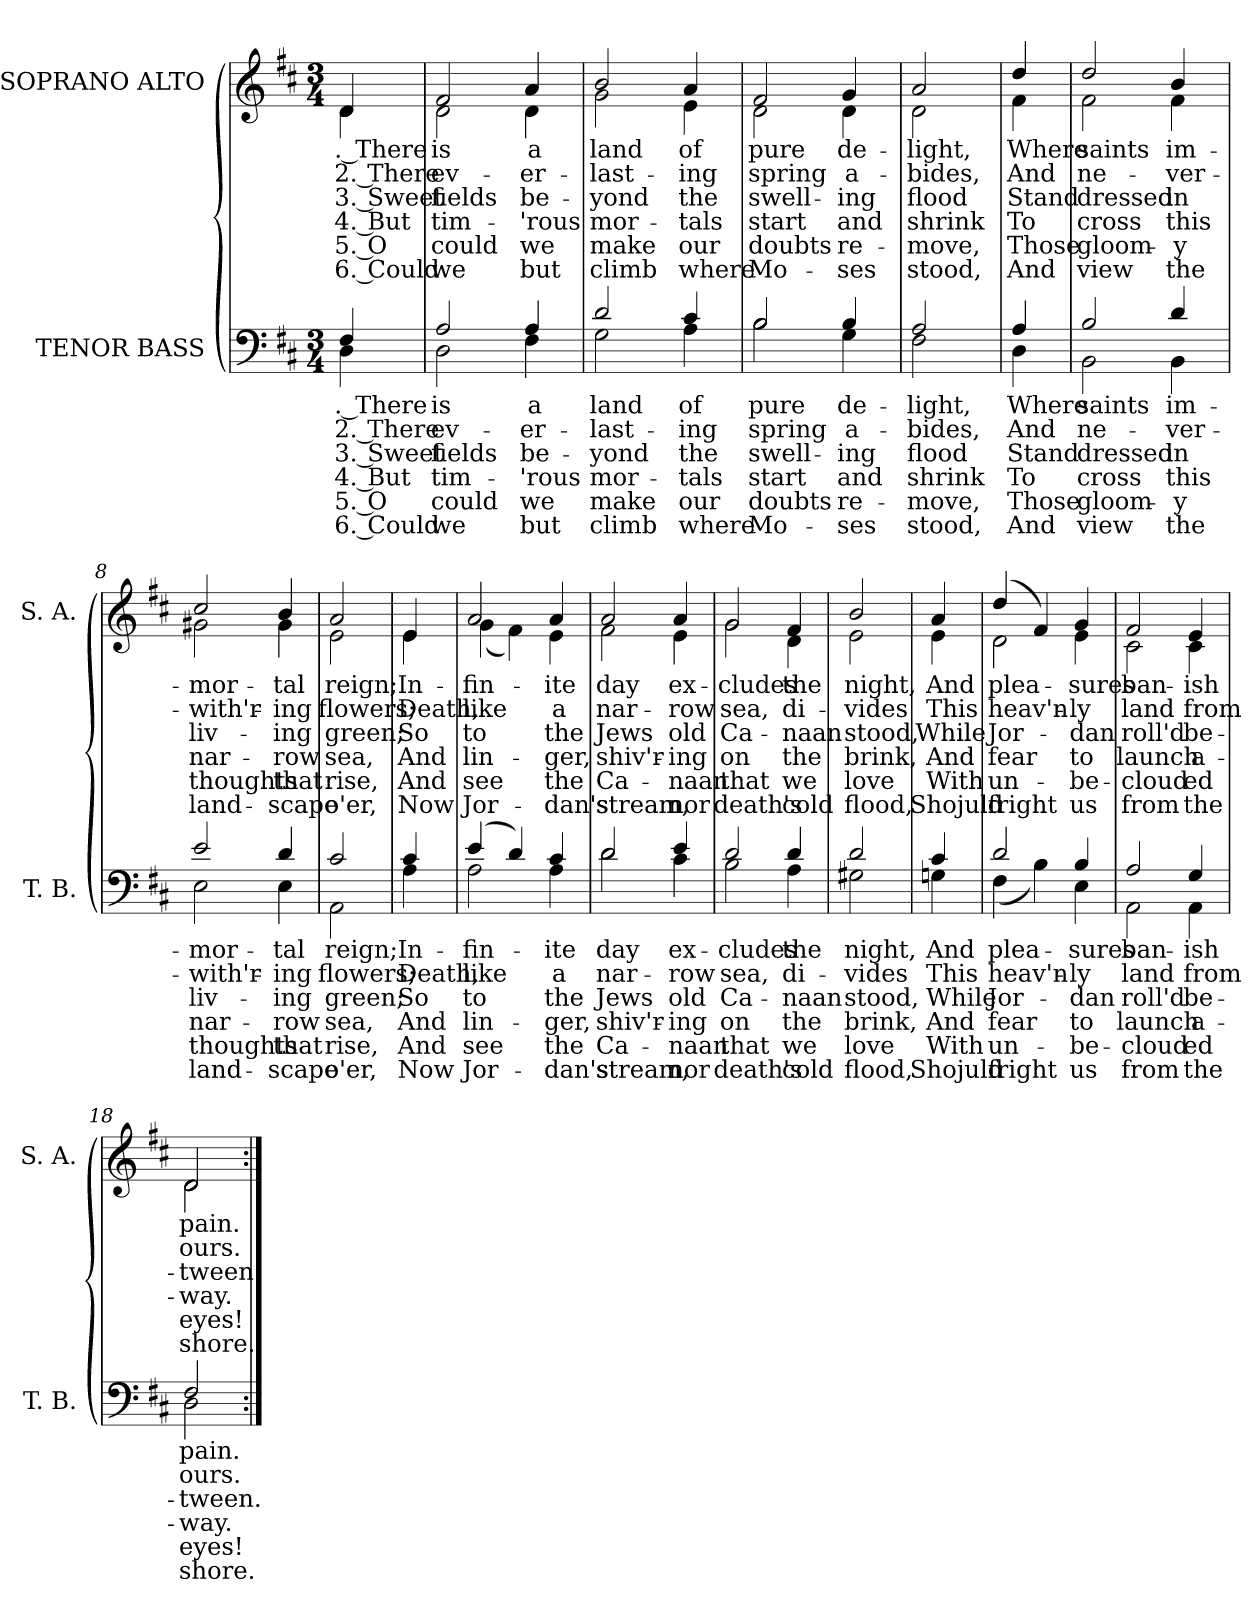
**kern	**text	**text	**text	**text	**text	**text	**kern	**text	**text	**text	**text	**text	**text
*part2	*part2	*part2	*part2	*part2	*part2	*part2	*part1	*part1	*part1	*part1	*part1	*part1	*part1
*staff2	*staff2	*staff2	*staff2	*staff2	*staff2	*staff2	*staff1	*staff1	*staff1	*staff1	*staff1	*staff1	*staff1
*I"TENOR BASS	*	*	*	*	*	*	*I"SOPRANO ALTO	*	*	*	*	*	*
*I'T. B.	*	*	*	*	*	*	*I'S. A.	*	*	*	*	*	*
*clefF4	*	*	*	*	*	*	*clefG2	*	*	*	*	*	*
*k[f#c#]	*	*	*	*	*	*	*k[f#c#]	*	*	*	*	*	*
*D:	*	*	*	*	*	*	*D:	*	*	*	*	*	*
*M3/4	*	*	*	*	*	*	*M3/4	*	*	*	*	*	*
=1	=1	=1	=1	=1	=1	=1	=1	=1	=1	=1	=1	=1	=1
!	!LO:LY:a:rj	!LO:LY:a:rj	!LO:LY:a:rj	!LO:LY:a:rj	!LO:LY:a:rj	!LO:LY:a:rj	!	!LO:LY:b:rj	!LO:LY:b:rj	!LO:LY:b:rj	!LO:LY:b:rj	!LO:LY:b:rj	!LO:LY:b:rj
*^	*	*	*	*	*	*	*^	*	*	*	*	*	*
4F#/	4D\	. There	2. There	3. Sweet	4. But	5. O	6. Could	4d/	4d\	. There	2. There	3. Sweet	4. But	5. O	6. Could
=2	=2	=2	=2	=2	=2	=2	=2	=2	=2	=2	=2	=2	=2	=2	=2
!	!	!LO:LY:a	!LO:LY:a	!LO:LY:a	!LO:LY:a	!LO:LY:a	!LO:LY:a	!	!	!LO:LY:b	!LO:LY:b	!LO:LY:b	!LO:LY:b	!LO:LY:b	!LO:LY:b
2A/	2D\	is	ev-	fields	tim-	could	we	2f#/	2d\	is	ev-	fields	tim-	could	we
!	!	!LO:LY:a	!LO:LY:a	!LO:LY:a	!LO:LY:a	!LO:LY:a	!LO:LY:a	!	!	!LO:LY:b	!LO:LY:b	!LO:LY:b	!LO:LY:b	!LO:LY:b	!LO:LY:b
4A/	4F#\	a	-er-	be-	-'rous	we	but	4a/	4d\	a	-er-	be-	-'rous	we	but
=3	=3	=3	=3	=3	=3	=3	=3	=3	=3	=3	=3	=3	=3	=3	=3
!	!	!LO:LY:a	!LO:LY:a	!LO:LY:a	!LO:LY:a	!LO:LY:a	!LO:LY:a	!	!	!LO:LY:b	!LO:LY:b	!LO:LY:b	!LO:LY:b	!LO:LY:b	!LO:LY:b
2d/	2G\	land	-last-	-yond	mor-	make	climb	2b/	2g\	land	-last-	-yond	mor-	make	climb
!	!	!LO:LY:a	!LO:LY:a	!LO:LY:a	!LO:LY:a	!LO:LY:a	!LO:LY:a	!	!	!LO:LY:b	!LO:LY:b	!LO:LY:b	!LO:LY:b	!LO:LY:b	!LO:LY:b
4c#/	4A\	of	-ing	the	-tals	our	where	4a/	4e\	of	-ing	the	-tals	our	where
=4	=4	=4	=4	=4	=4	=4	=4	=4	=4	=4	=4	=4	=4	=4	=4
!	!	!LO:LY:a	!LO:LY:a	!LO:LY:a	!LO:LY:a	!LO:LY:a	!LO:LY:a	!	!	!LO:LY:b	!LO:LY:b	!LO:LY:b	!LO:LY:b	!LO:LY:b	!LO:LY:b
2B/	2B\	pure	spring	swell-	start	doubts	Mo-	2f#/	2d\	pure	spring	swell-	start	doubts	Mo-
!	!	!LO:LY:a	!LO:LY:a	!LO:LY:a	!LO:LY:a	!LO:LY:a	!LO:LY:a	!	!	!LO:LY:b	!LO:LY:b	!LO:LY:b	!LO:LY:b	!LO:LY:b	!LO:LY:b
4B/	4G\	de-	a-	-ing	and	re-	-ses	4g/	4d\	de-	a-	-ing	and	re-	-ses
=5	=5	=5	=5	=5	=5	=5	=5	=5	=5	=5	=5	=5	=5	=5	=5
!	!	!LO:LY:a	!LO:LY:a	!LO:LY:a	!LO:LY:a	!LO:LY:a	!LO:LY:a	!	!	!LO:LY:b	!LO:LY:b	!LO:LY:b	!LO:LY:b	!LO:LY:b	!LO:LY:b
2A/	2F#\	-light,	-bides,	flood	shrink	-move,	stood,	2a/	2d\	-light,	-bides,	flood	shrink	-move,	stood,
!!LO:LB:g=z	!!
=6	=6	=6	=6	=6	=6	=6	=6	=6	=6	=6	=6	=6	=6	=6	=6
!	!	!LO:LY:a	!LO:LY:a	!LO:LY:a	!LO:LY:a	!LO:LY:a	!LO:LY:a	!	!	!LO:LY:b	!LO:LY:b	!LO:LY:b	!LO:LY:b	!LO:LY:b	!LO:LY:b
4A/	4D\	Where	And	Stand	To	Those	And	4dd/	4f#\	Where	And	Stand	To	Those	And
=7	=7	=7	=7	=7	=7	=7	=7	=7	=7	=7	=7	=7	=7	=7	=7
!	!	!LO:LY:a	!LO:LY:a	!LO:LY:a	!LO:LY:a	!LO:LY:a	!LO:LY:a	!	!	!LO:LY:b	!LO:LY:b	!LO:LY:b	!LO:LY:b	!LO:LY:b	!LO:LY:b
2B/	2BB\	saints	ne-	dressed	cross	gloom-	view	2dd/	2f#\	saints	ne-	dressed	cross	gloom-	view
!	!	!LO:LY:a	!LO:LY:a	!LO:LY:a	!LO:LY:a	!LO:LY:a	!LO:LY:a	!	!	!LO:LY:b	!LO:LY:b	!LO:LY:b	!LO:LY:b	!LO:LY:b	!LO:LY:b
4d/	4BB\	im-	-ver-	in	this	-y	the	4b/	4f#\	im-	-ver-	in	this	-y	the
=8	=8	=8	=8	=8	=8	=8	=8	=8	=8	=8	=8	=8	=8	=8	=8
!	!	!LO:LY:a	!LO:LY:a	!LO:LY:a	!LO:LY:a	!LO:LY:a	!LO:LY:a	!	!	!LO:LY:b	!LO:LY:b	!LO:LY:b	!LO:LY:b	!LO:LY:b	!LO:LY:b
2e/	2E\	-mor-	-with'r-	liv-	nar-	thoughts	land-	2cc#/	2g#X\	-mor-	-with'r-	liv-	nar-	thoughts	land-
!	!	!LO:LY:a	!LO:LY:a	!LO:LY:a	!LO:LY:a	!LO:LY:a	!LO:LY:a	!	!	!LO:LY:b	!LO:LY:b	!LO:LY:b	!LO:LY:b	!LO:LY:b	!LO:LY:b
4d/	4E\	-tal	-ing	-ing	-row	that	-scape	4b/	4g#\	-tal	-ing	-ing	-row	that	-scape
=9	=9	=9	=9	=9	=9	=9	=9	=9	=9	=9	=9	=9	=9	=9	=9
!	!	!LO:LY:a	!LO:LY:a	!LO:LY:a	!LO:LY:a	!LO:LY:a	!LO:LY:a	!	!	!LO:LY:b	!LO:LY:b	!LO:LY:b	!LO:LY:b	!LO:LY:b	!LO:LY:b
2c#/	2AA\	reign;	flowers;	green;	sea,	rise,	o'er,	2a/	2e\	reign;	flowers;	green;	sea,	rise,	o'er,
!!LO:LB:g=z	!!
=10	=10	=10	=10	=10	=10	=10	=10	=10	=10	=10	=10	=10	=10	=10	=10
!	!	!LO:LY:a	!LO:LY:a	!LO:LY:a	!LO:LY:a	!LO:LY:a	!LO:LY:a	!	!	!LO:LY:b	!LO:LY:b	!LO:LY:b	!LO:LY:b	!LO:LY:b	!LO:LY:b
4c#/	4A\	In-	Death,	So	And	And	Now	4e/	4e\	In-	Death,	So	And	And	Now
=11	=11	=11	=11	=11	=11	=11	=11	=11	=11	=11	=11	=11	=11	=11	=11
!	!	!LO:LY:a	!LO:LY:a	!LO:LY:a	!LO:LY:a	!LO:LY:a	!LO:LY:a	!	!	!LO:LY:b	!LO:LY:b	!LO:LY:b	!LO:LY:b	!LO:LY:b	!LO:LY:b
(4e/	2A\	-fin-	like	to	lin-	see	Jor-	2a/	(<4g\	-fin-	like	to	lin-	see	Jor-
4d/)	.	.	.	.	.	.	.	.	4f#\)	.	.	.	.	.	.
!	!	!LO:LY:a	!LO:LY:a	!LO:LY:a	!LO:LY:a	!LO:LY:a	!LO:LY:a	!	!	!LO:LY:b	!LO:LY:b	!LO:LY:b	!LO:LY:b	!LO:LY:b	!LO:LY:b
4c#/	4A\	-ite	a	the	-ger,	the	-dan's	4a/	4e\	-ite	a	the	-ger,	the	-dan's
=12	=12	=12	=12	=12	=12	=12	=12	=12	=12	=12	=12	=12	=12	=12	=12
!	!	!LO:LY:a	!LO:LY:a	!LO:LY:a	!LO:LY:a	!LO:LY:a	!LO:LY:a	!	!	!LO:LY:b	!LO:LY:b	!LO:LY:b	!LO:LY:b	!LO:LY:b	!LO:LY:b
2d/	2d\	day	nar-	Jews	shiv'r-	Ca-	stream,	2a/	2f#\	day	nar-	Jews	shiv'r-	Ca-	stream,
!	!	!LO:LY:a	!LO:LY:a	!LO:LY:a	!LO:LY:a	!LO:LY:a	!LO:LY:a	!	!	!LO:LY:b	!LO:LY:b	!LO:LY:b	!LO:LY:b	!LO:LY:b	!LO:LY:b
4e/	4c#\	ex-	-row	old	-ing	-naan	nor	4a/	4e\	ex-	-row	old	-ing	-naan	nor
=13	=13	=13	=13	=13	=13	=13	=13	=13	=13	=13	=13	=13	=13	=13	=13
!	!	!LO:LY:a	!LO:LY:a	!LO:LY:a	!LO:LY:a	!LO:LY:a	!LO:LY:a	!	!	!LO:LY:b	!LO:LY:b	!LO:LY:b	!LO:LY:b	!LO:LY:b	!LO:LY:b
2d/	2B\	-cludes	sea,	Ca-	on	that	death's	2g/	2g\	-cludes	sea,	Ca-	on	that	death's
!	!	!LO:LY:a	!LO:LY:a	!LO:LY:a	!LO:LY:a	!LO:LY:a	!LO:LY:a	!	!	!LO:LY:b	!LO:LY:b	!LO:LY:b	!LO:LY:b	!LO:LY:b	!LO:LY:b
4d/	4A\	the	di-	-naan	the	we	cold	4f#/	4d\	the	di-	-naan	the	we	cold
=14	=14	=14	=14	=14	=14	=14	=14	=14	=14	=14	=14	=14	=14	=14	=14
!	!	!LO:LY:a	!LO:LY:a	!LO:LY:a	!LO:LY:a	!LO:LY:a	!LO:LY:a	!	!	!LO:LY:b	!LO:LY:b	!LO:LY:b	!LO:LY:b	!LO:LY:b	!LO:LY:b
2d/	2G#X\	night,	-vides	stood,	brink,	love	flood,	2b/	2e\	night,	-vides	stood,	brink,	love	flood,
!!LO:PB:g=z	!!
=15	=15	=15	=15	=15	=15	=15	=15	=15	=15	=15	=15	=15	=15	=15	=15
!	!	!LO:LY:a	!LO:LY:a	!LO:LY:a	!LO:LY:a	!LO:LY:a	!LO:LY:a	!	!	!LO:LY:b	!LO:LY:b	!LO:LY:b	!LO:LY:b	!LO:LY:b	!LO:LY:b
4c#/	4Gn\	And	This	While	And	With	Shojuld	4a/	4e\	And	This	While	And	With	Shojuld
=16	=16	=16	=16	=16	=16	=16	=16	=16	=16	=16	=16	=16	=16	=16	=16
!	!	!LO:LY:a	!LO:LY:a	!LO:LY:a	!LO:LY:a	!LO:LY:a	!LO:LY:a	!	!	!LO:LY:b	!LO:LY:b	!LO:LY:b	!LO:LY:b	!LO:LY:b	!LO:LY:b
2d/	(<4F#\	plea-	heav'n-	Jor-	fear	un-	fright	(4dd/	2d\	plea-	heav'n-	Jor-	fear	un-	fright
.	4B\)	.	.	.	.	.	.	4f#/)	.	.	.	.	.	.	.
!	!	!LO:LY:a	!LO:LY:a	!LO:LY:a	!LO:LY:a	!LO:LY:a	!LO:LY:a	!	!	!LO:LY:b	!LO:LY:b	!LO:LY:b	!LO:LY:b	!LO:LY:b	!LO:LY:b
4B/	4E\	-sures	-ly	-dan	to	-be-	us	4g/	4e\	-sures	-ly	-dan	to	-be-	us
=17	=17	=17	=17	=17	=17	=17	=17	=17	=17	=17	=17	=17	=17	=17	=17
!	!	!LO:LY:a	!LO:LY:a	!LO:LY:a	!LO:LY:a	!LO:LY:a	!LO:LY:a	!	!	!LO:LY:b	!LO:LY:b	!LO:LY:b	!LO:LY:b	!LO:LY:b	!LO:LY:b
2A/	2AA\	ban-	land	roll'd	launch	-cloud	from	2f#/	2c#\	ban-	land	roll'd	launch	-cloud	from
!	!	!LO:LY:a	!LO:LY:a	!LO:LY:a	!LO:LY:a	!LO:LY:a	!LO:LY:a	!	!	!LO:LY:b	!LO:LY:b	!LO:LY:b	!LO:LY:b	!LO:LY:b	!LO:LY:b
4G/	4AA\	-ish	from	be-	a-	ed	the	4e/	4c#\	-ish	from	be-	a-	ed	the
=18	=18	=18	=18	=18	=18	=18	=18	=18	=18	=18	=18	=18	=18	=18	=18
!	!	!LO:LY:a	!LO:LY:a	!LO:LY:a	!LO:LY:a	!LO:LY:a	!LO:LY:a	!	!	!LO:LY:b	!LO:LY:b	!LO:LY:b	!LO:LY:b	!LO:LY:b	!LO:LY:b
2F#/	2D\	pain.	ours.	-tween.	-way.	eyes!	shore.	2d/	2d\	pain.	ours.	-tween.	-way.	eyes!	shore.
*v	*v	*	*	*	*	*	*	*	*	*	*	*	*	*	*
*	*	*	*	*	*	*	*v	*v	*	*	*	*	*	*
=:|!	=:|!	=:|!	=:|!	=:|!	=:|!	=:|!	=:|!	=:|!	=:|!	=:|!	=:|!	=:|!	=:|!
*-	*-	*-	*-	*-	*-	*-	*-	*-	*-	*-	*-	*-	*-
